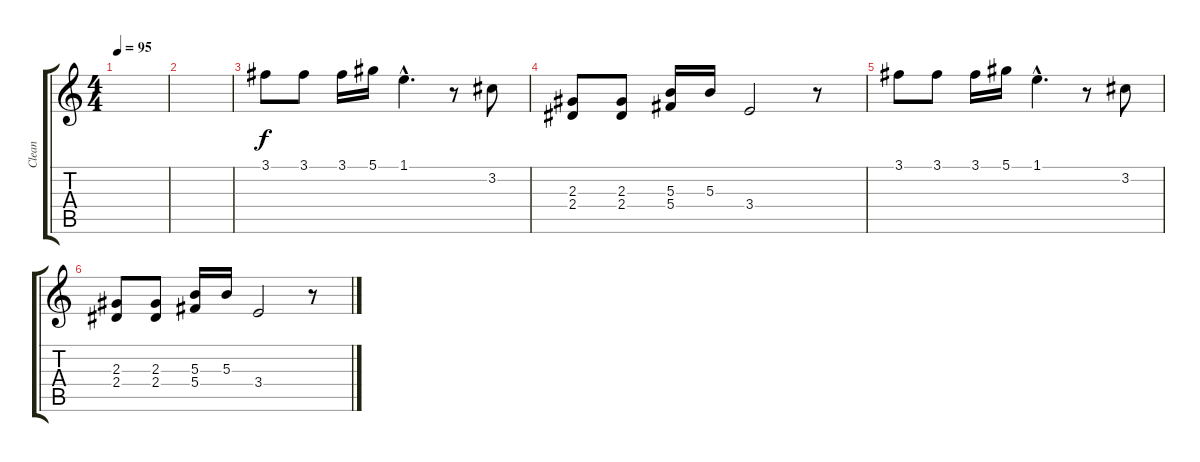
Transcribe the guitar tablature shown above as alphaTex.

\track ("Clean" "Clean") {instrument acousticguitarsteel}
\staff {score tabs}
\tuning (Eb4 Bb3 Gb3 Db3 Ab2 Eb2) {hide}
\ts (4 4)
\tempo 95
\clef g2
\ks c
|
|
3.1.8 3.1.8 3.1.16 5.1.16 1.1{hac}.4{d} r.8 3.2.8 |
(2.3 2.4).8 (2.3 2.4).8 (5.3 5.4).16 5.3.16 3.4.2 r.8 |
3.1.8 3.1.8 3.1.16 5.1.16 1.1{hac}.4{d} r.8 3.2.8 |
(2.3 2.4).8 (2.3 2.4).8 (5.3 5.4).16 5.3.16 3.4.2 r.8
